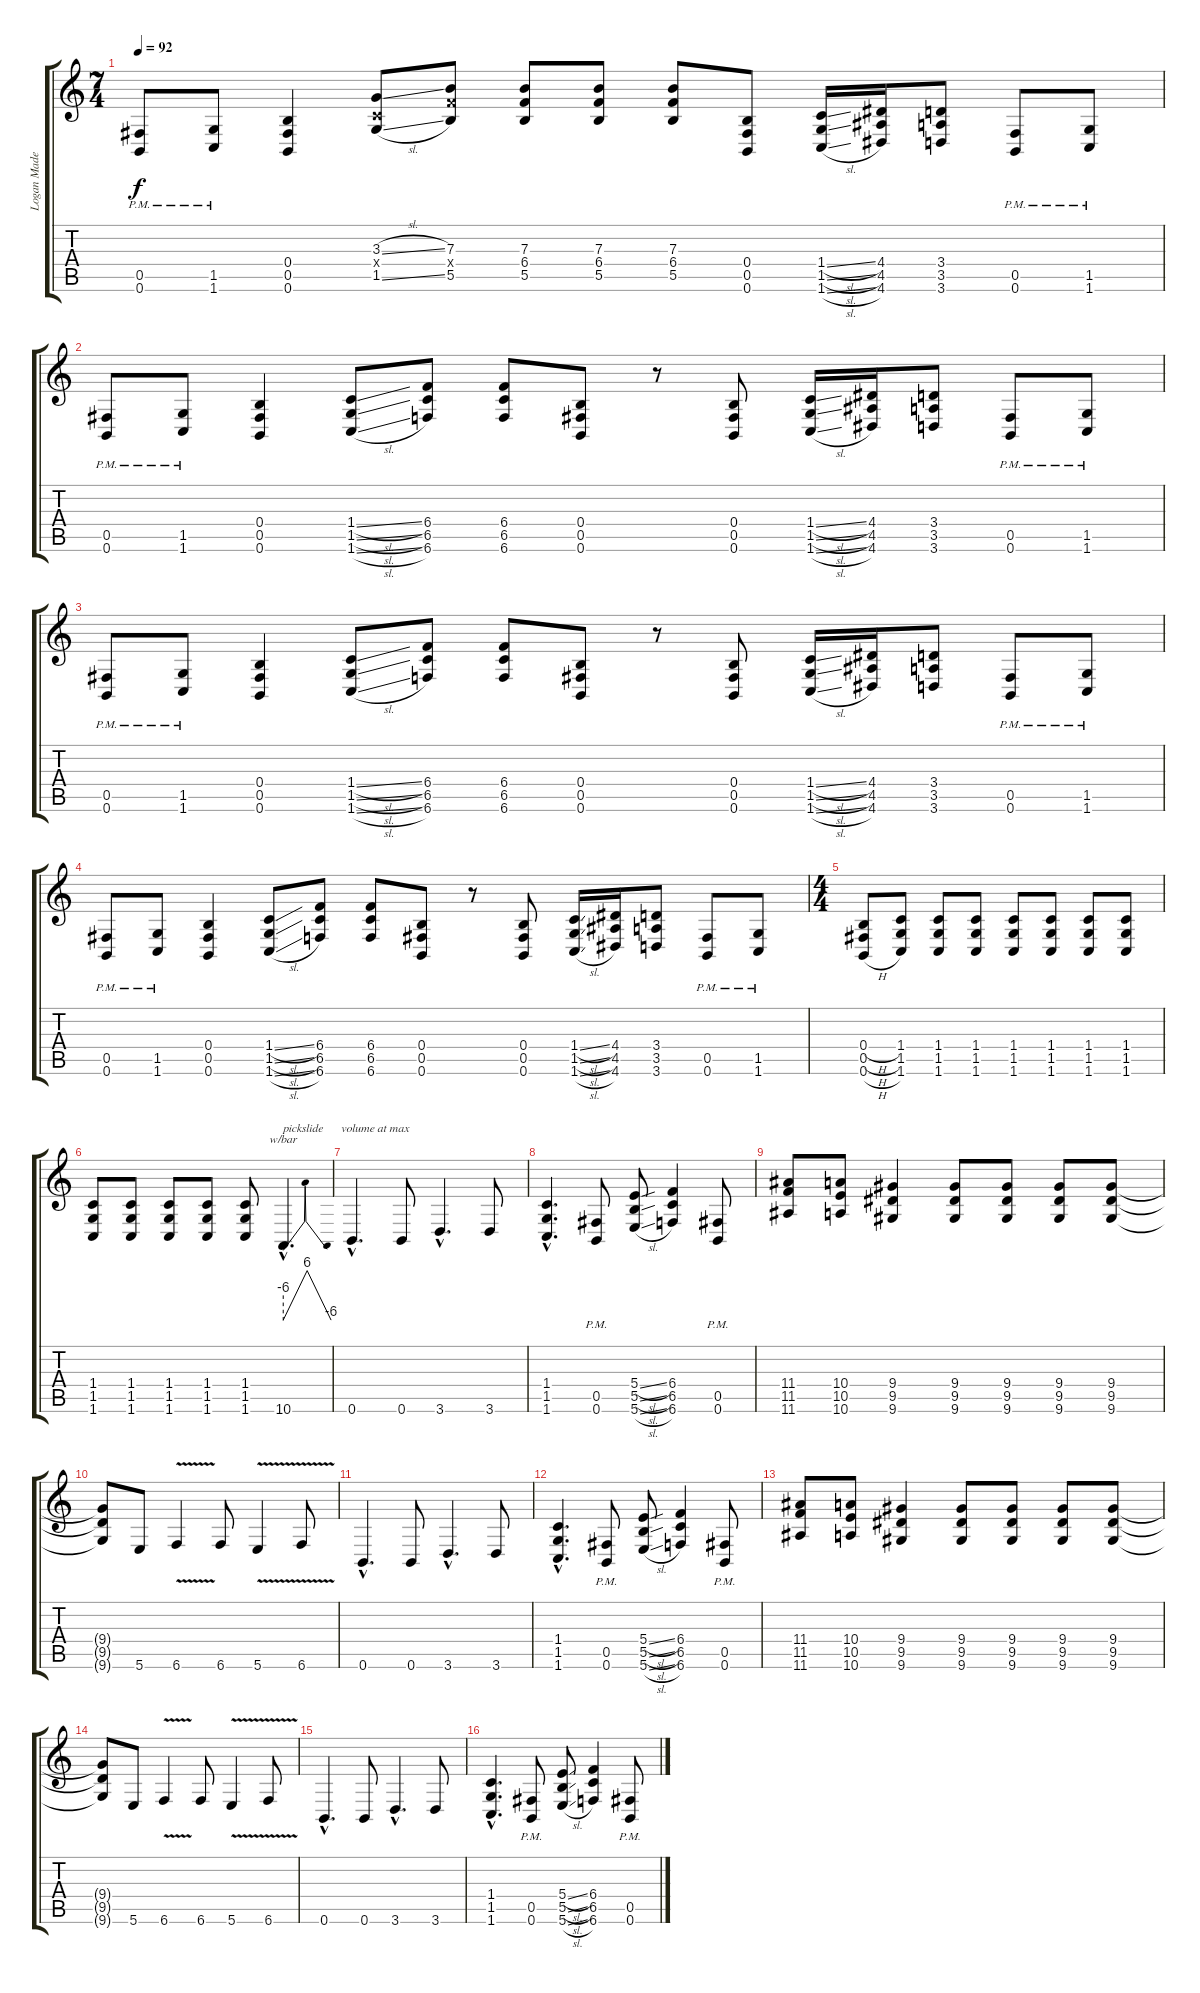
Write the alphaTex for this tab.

\track ("Logan Mader" "Logan Made") {instrument distortionguitar}
\staff {score tabs}
\tuning (Db4 Ab3 E3 B2 Gb2 B1) {hide}
\ts (7 4)
\tempo 92
\clef g2
\ks c
(0.5{pm} 0.6{pm}).8{dy f} (1.5{pm} 1.6{pm}).8 (0.4 0.5 0.6).4 (3.3{sl} 1.4{x} 1.5{sl}).8 (7.3 6.4{x} 5.5).8 (7.3 6.4 5.5).8 (7.3 6.4 5.5).8 (7.3 6.4 5.5).8 (0.4 0.5 0.6).8 (1.4{sl} 1.5{sl} 1.6{sl}).16 (4.4 4.5 4.6).16 (3.4 3.5 3.6).8 (0.5{pm} 0.6{pm}).8 (1.5{pm} 1.6{pm}).8 |
(0.5{pm} 0.6{pm}).8 (1.5{pm} 1.6{pm}).8 (0.4 0.5 0.6).4 (1.4{sl} 1.5{sl} 1.6{sl}).8 (6.4 6.5 6.6).8 (6.4 6.5 6.6).8 (0.4 0.5 0.6).8 r.8 (0.4 0.5 0.6).8 (1.4{sl} 1.5{sl} 1.6{sl}).16 (4.4 4.5 4.6).16 (3.4 3.5 3.6).8 (0.5{pm} 0.6{pm}).8 (1.5{pm} 1.6{pm}).8 |
(0.5{pm} 0.6{pm}).8 (1.5{pm} 1.6{pm}).8 (0.4 0.5 0.6).4 (1.4{sl} 1.5{sl} 1.6{sl}).8 (6.4 6.5 6.6).8 (6.4 6.5 6.6).8 (0.4 0.5 0.6).8 r.8 (0.4 0.5 0.6).8 (1.4{sl} 1.5{sl} 1.6{sl}).16 (4.4 4.5 4.6).16 (3.4 3.5 3.6).8 (0.5{pm} 0.6{pm}).8 (1.5{pm} 1.6{pm}).8 |
(0.5{pm} 0.6{pm}).8 (1.5{pm} 1.6{pm}).8 (0.4 0.5 0.6).4 (1.4{sl} 1.5{sl} 1.6{sl}).8 (6.4 6.5 6.6).8 (6.4 6.5 6.6).8 (0.4 0.5 0.6).8 r.8 (0.4 0.5 0.6).8 (1.4{sl} 1.5{sl} 1.6{sl}).16 (4.4 4.5 4.6).16 (3.4 3.5 3.6).8 (0.5{pm} 0.6{pm}).8 (1.5{pm} 1.6{pm}).8 |
\ts (4 4)
(0.4{h} 0.5{h} 0.6{h}).8 (1.4 1.5 1.6).8 (1.4 1.5 1.6).8 (1.4 1.5 1.6).8 (1.4 1.5 1.6).8 (1.4 1.5 1.6).8 (1.4 1.5 1.6).8 (1.4 1.5 1.6).8 |
(1.4 1.5 1.6).8 (1.4 1.5 1.6).8 (1.4 1.5 1.6).8 (1.4 1.5 1.6).8 (1.4 1.5 1.6).8 10.6{hac}.4{d tbe (dip default 0 -24 30 24 60 -24) txt "pickslide      volume at max" volume 16} |
0.6{hac}.4{d} 0.6.8 3.6{hac}.4{d} 3.6.8 |
(1.4{hac} 1.5{hac} 1.6{hac}).4{d} (0.5{pm} 0.6{pm}).8 (5.4{sl} 5.5{sl} 5.6{sl}).8 (6.4 6.5 6.6).4 (0.5{pm} 0.6{pm}).8 |
(11.4 11.5 11.6).8 (10.4 10.5 10.6).8 (9.4 9.5 9.6).4 (9.4 9.5 9.6).8 (9.4 9.5 9.6).8 (9.4 9.5 9.6).8 (9.4 9.5 9.6).8 |
(9.4{t} 9.5{t} 9.6{t}).8 5.6.8 6.6{v}.4 6.6.8 5.6{v}.4 6.6{v}.8 |
0.6{hac}.4{d} 0.6.8 3.6{hac}.4{d} 3.6.8 |
(1.4{hac} 1.5{hac} 1.6{hac}).4{d} (0.5{pm} 0.6{pm}).8 (5.4{sl} 5.5{sl} 5.6{sl}).8 (6.4 6.5 6.6).4 (0.5{pm} 0.6{pm}).8 |
(11.4 11.5 11.6).8 (10.4 10.5 10.6).8 (9.4 9.5 9.6).4 (9.4 9.5 9.6).8 (9.4 9.5 9.6).8 (9.4 9.5 9.6).8 (9.4 9.5 9.6).8 |
(9.4{t} 9.5{t} 9.6{t}).8 5.6.8 6.6{v}.4 6.6.8 5.6{v}.4 6.6{v}.8 |
0.6{hac}.4{d} 0.6.8 3.6{hac}.4{d} 3.6.8 |
(1.4{hac} 1.5{hac} 1.6{hac}).4{d} (0.5{pm} 0.6{pm}).8 (5.4{sl} 5.5{sl} 5.6{sl}).8 (6.4 6.5 6.6).4 (0.5{pm} 0.6{pm}).8
